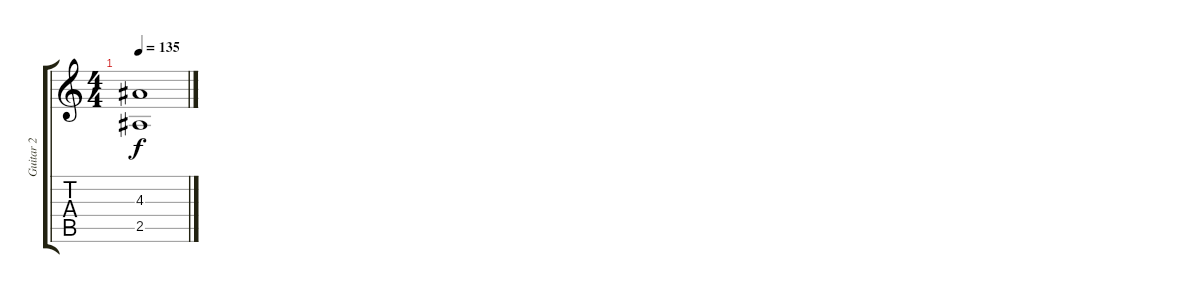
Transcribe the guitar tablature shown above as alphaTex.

\track ("Guitar 2" "Guitar 2") {instrument electricguitarjazz}
\staff {score tabs}
\tuning (Eb4 Bb3 Gb3 Db3 Ab2 Eb2) {hide}
\ts (4 4)
\tempo 135
\clef g2
\ks c
(4.3{t} 2.5{t}).1{dy f}
